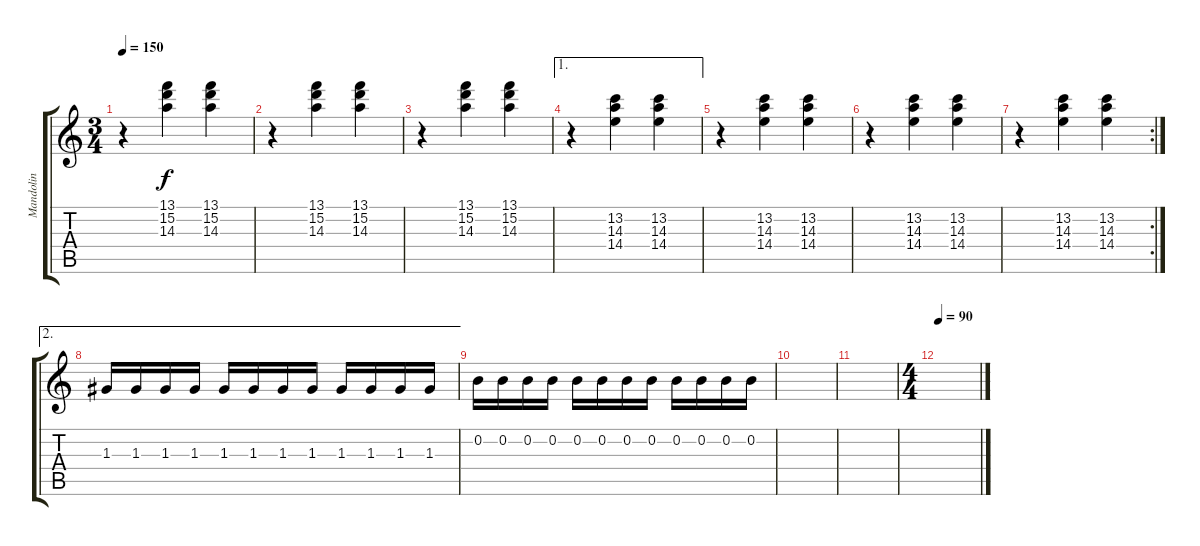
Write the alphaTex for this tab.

\track ("Mandolin" "Mandolin") {instrument banjo}
\staff {score tabs}
\tuning (E4 B3 G3 D3 A2 E2) {hide}
\displaytranspose 12
\ts (3 4)
\tempo 150
\clef g2
\ks c
r.4{dy f} (13.1 15.2 14.3).4 (13.1 15.2 14.3).4 |
r.4 (13.1 15.2 14.3).4 (13.1 15.2 14.3).4 |
r.4 (13.1 15.2 14.3).4 (13.1 15.2 14.3).4 |
\ae 1
r.4 (13.2 14.3 14.4).4 (13.2 14.3 14.4).4 |
r.4 (13.2 14.3 14.4).4 (13.2 14.3 14.4).4 |
r.4 (13.2 14.3 14.4).4 (13.2 14.3 14.4).4 |
\rc 2
r.4 (13.2 14.3 14.4).4 (13.2 14.3 14.4).4 |
\ae 2
1.3.16 1.3.16 1.3.16 1.3.16 1.3.16 1.3.16 1.3.16 1.3.16 1.3.16 1.3.16 1.3.16 1.3.16 |
0.2.16 0.2.16 0.2.16 0.2.16 0.2.16 0.2.16 0.2.16 0.2.16 0.2.16 0.2.16 0.2.16 0.2.16 |
|
|
\ts (4 4)
\tempo 90
